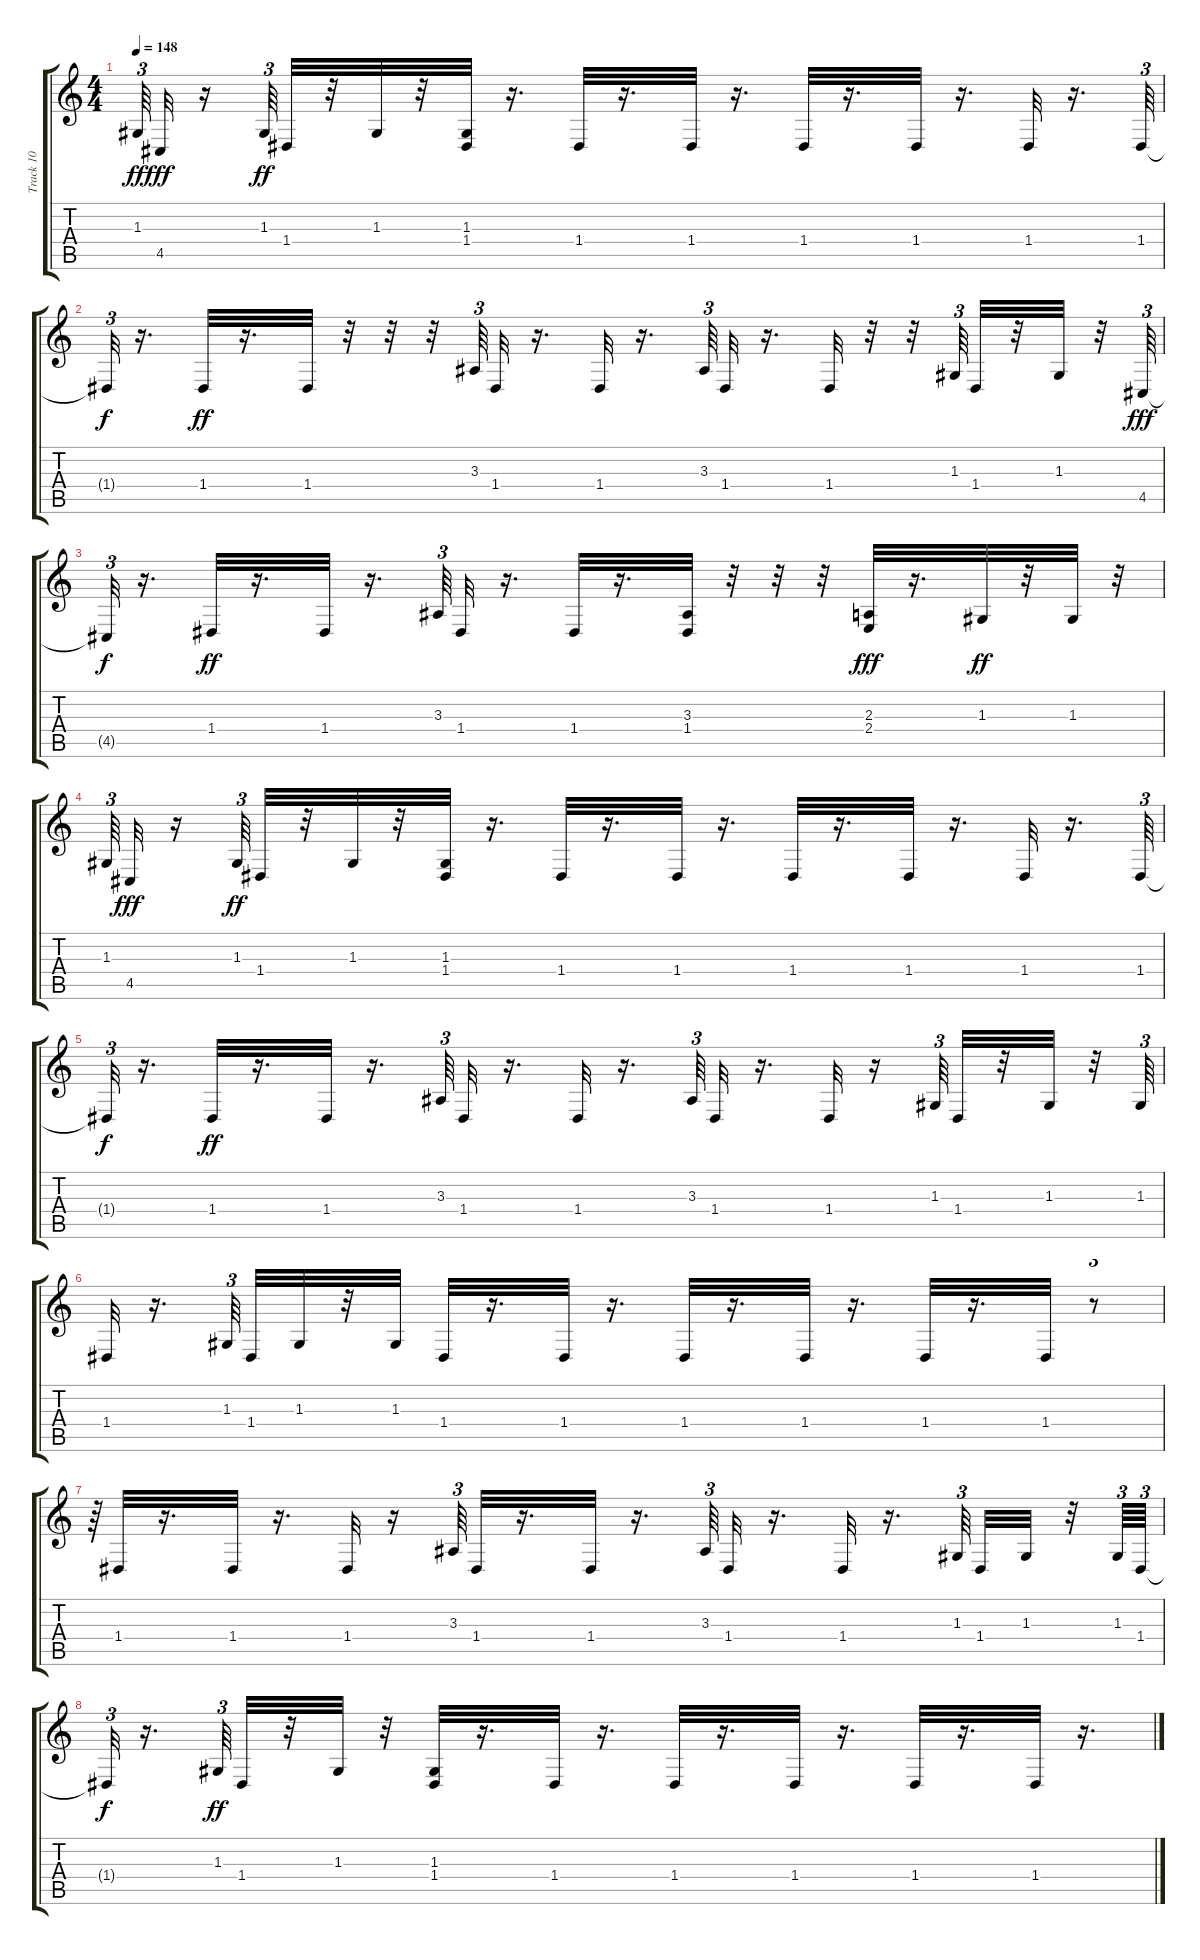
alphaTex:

\track ("Track 10" "Track 10") {instrument synthdrum}
\staff {score tabs}
\tuning (E4 B3 G3 D3 A2 E2) {hide}
\ts (4 4)
\tempo 148
\clef g2
\ks c
1.3.64{tu (3 2) dy ff} 4.5.32{dy fff} r.16 1.3.64{tu (3 2) dy ff} 1.4.32 r.32 1.3.32 r.32 (1.3 1.4).32 r.16{d} 1.4.32 r.16{d} 1.4.32 r.16{d} 1.4.32 r.16{d} 1.4.32 r.16{d} 1.4.32 r.16{d} 1.4.64{tu (3 2)} |
1.4{t}.32{tu (3 2) dy f} r.16{d} 1.4.32{dy ff} r.16{d} 1.4.32 r.32 r.32 r.32 3.3.64{tu (3 2)} 1.4.32 r.16{d} 1.4.32 r.16{d} 3.3.64{tu (3 2)} 1.4.32 r.16{d} 1.4.32 r.32 r.32 1.3.64{tu (3 2)} 1.4.32 r.32 1.3.32 r.32 4.5.64{tu (3 2) dy fff} |
4.5{t}.32{tu (3 2) dy f} r.16{d} 1.4.32{dy ff} r.16{d} 1.4.32 r.16{d} 3.3.64{tu (3 2)} 1.4.32 r.16{d} 1.4.32 r.16{d} (3.3 1.4).32 r.32 r.32 r.32 (2.3 2.4).32{dy fff} r.16{d} 1.3.32{dy ff} r.32 1.3.32 r.32 |
1.3.64{tu (3 2)} 4.5.32{dy fff} r.16 1.3.64{tu (3 2) dy ff} 1.4.32 r.32 1.3.32 r.32 (1.3 1.4).32 r.16{d} 1.4.32 r.16{d} 1.4.32 r.16{d} 1.4.32 r.16{d} 1.4.32 r.16{d} 1.4.32 r.16{d} 1.4.64{tu (3 2)} |
1.4{t}.32{tu (3 2) dy f} r.16{d} 1.4.32{dy ff} r.16{d} 1.4.32 r.16{d} 3.3.64{tu (3 2)} 1.4.32 r.16{d} 1.4.32 r.16{d} 3.3.64{tu (3 2)} 1.4.32 r.16{d} 1.4.32 r.16 1.3.64{tu (3 2)} 1.4.32 r.32 1.3.32 r.32 1.3.64{tu (3 2)} |
1.4.32 r.16{d} 1.3.64{tu (3 2) beam splitsecondary} 1.4.32 1.3.32 r.32 1.3.32 1.4.32 r.16{d} 1.4.32 r.16{d} 1.4.32 r.16{d} 1.4.32 r.16{d} 1.4.32 r.16{d} 1.4.32 r.8{tu (3 2)} |
r.64{tu (3 2)} 1.4.32 r.16{d} 1.4.32 r.16{d} 1.4.32 r.16 3.3.64{tu (3 2)} 1.4.32 r.16{d} 1.4.32 r.16{d} 3.3.64{tu (3 2)} 1.4.32 r.16{d} 1.4.32 r.16{d} 1.3.64{tu (3 2) beam splitsecondary} 1.4.32 1.3.32 r.32 1.3.64{tu (3 2)} 1.4.64{tu (3 2)} |
1.4{t}.32{tu (3 2) dy f} r.16{d} 1.3.64{tu (3 2) dy ff} 1.4.32 r.32 1.3.32 r.32 (1.3 1.4).32 r.16{d} 1.4.32 r.16{d} 1.4.32 r.16{d} 1.4.32 r.16{d} 1.4.32 r.16{d} 1.4.32 r.16{d}
